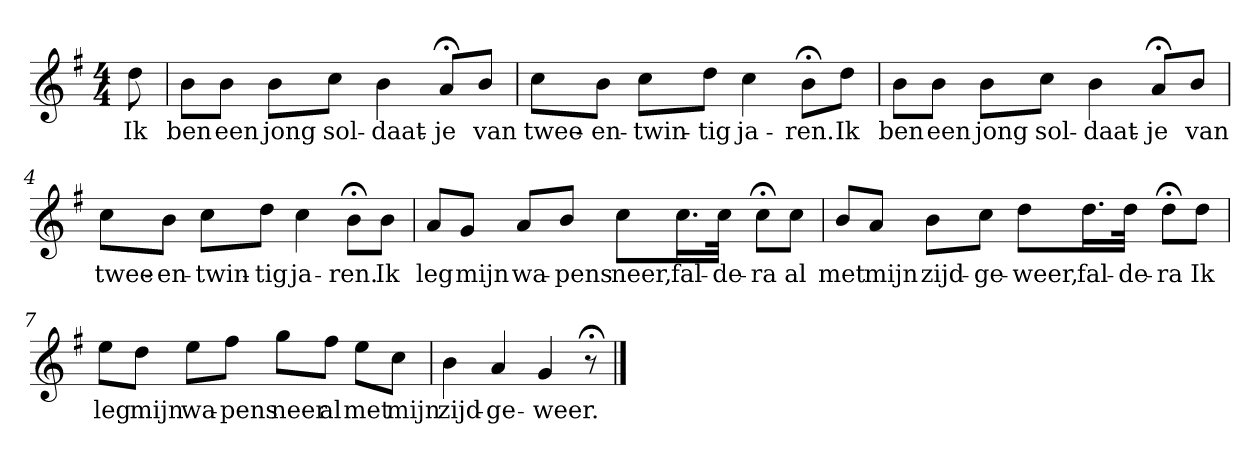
**kern	**text
*part1	*part1
*staff1	*staff1
*k[f#]	*
*G:	*
*M4/4	*
*MM120	*
=	=
8dd	Ik
=1	=1
8bL	ben
8bJ	een
8bL	jong
8ccJ	sol-
4b	-daat-
8a;<L	-je
8bJ	van
=2	=2
8ccL	twee-
8bJ	-en-
8ccL	-twin-
8ddJ	-tig
4cc	ja-
8b;<L	-ren.
8ddJ	Ik
=3	=3
8bL	ben
8bJ	een
8bL	jong
8ccJ	sol-
4b	-daat-
8a;<L	-je
8bJ	van
=4	=4
8ccL	twee-
8bJ	-en-
8ccL	-twin-
8ddJ	-tig
4cc	ja-
8b;<L	-ren.
8bJ	Ik
=5	=5
8aL	leg
8gJ	mijn
8aL	wa-
8bJ	-pens
8ccL	neer,
16.ccL	fal-
32ccJJk	-de-
8cc;<L	-ra
8ccJ	al
=6	=6
8bL	met
8aJ	mijn
8bL	zijd-
8ccJ	-ge-
8ddL	-weer,
16.ddL	fal-
32ddJJk	-de-
8dd;<L	-ra
8ddJ	Ik
=7	=7
8eeL	leg
8ddJ	mijn
8eeL	wa-
8ff#J	-pens
8ggL	neer
8ff#J	al
8eeL	met
8ccJ	mijn
=8	=8
4b	zijd-
4a	-ge-
4g	-weer.
8r;<	.
==	==
*-	*-
